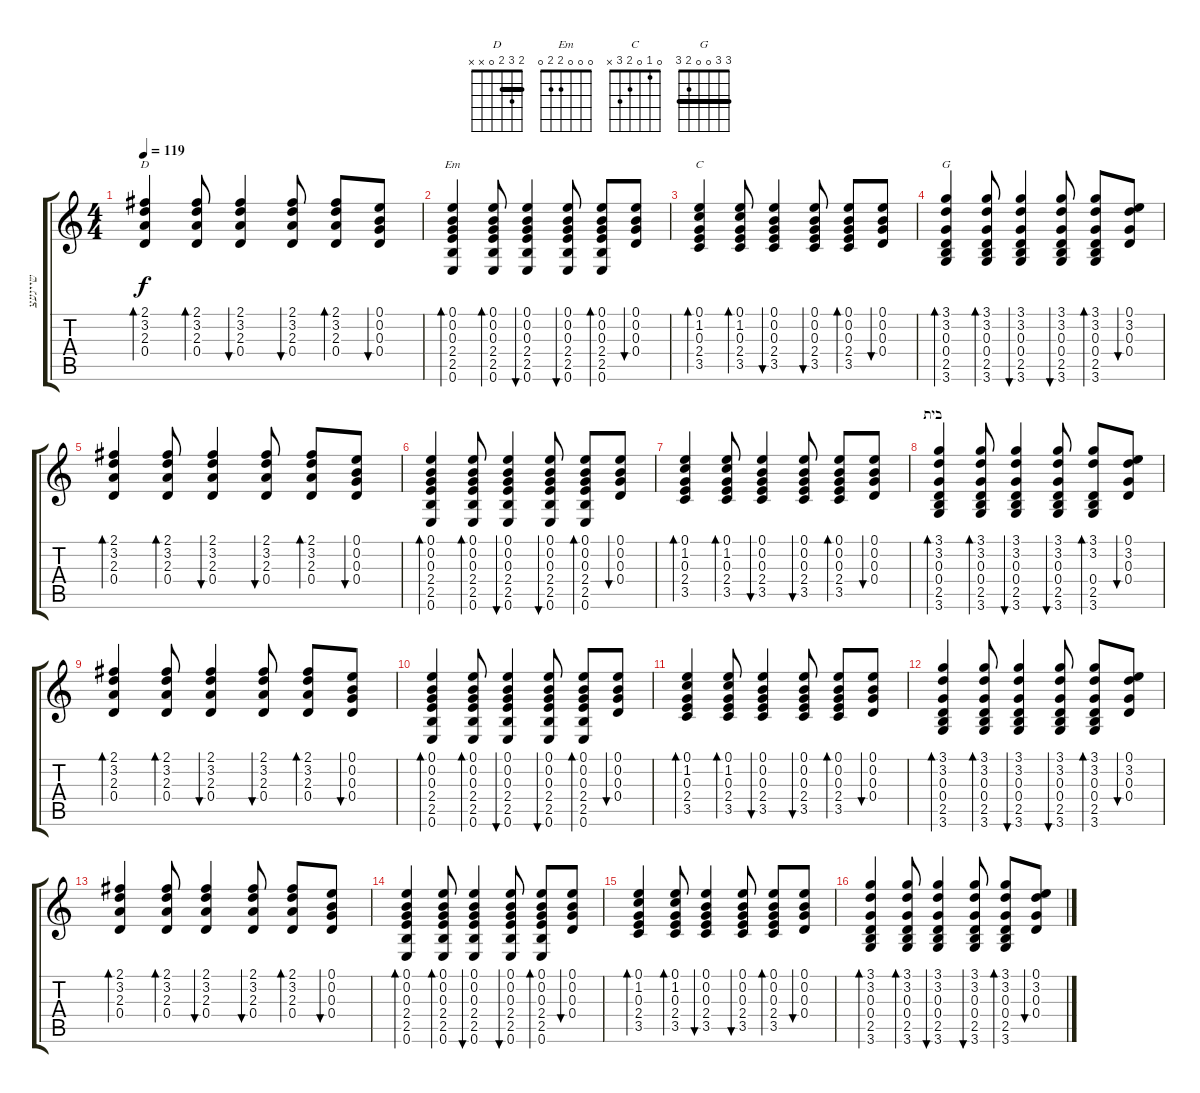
\track ("שייגעצ" "שייגעצ") {instrument electricguitarjazz}
\staff {score tabs}
\tuning (E4 B3 G3 D3 A2 E2) {hide}
\chord ("D" 2 3 2 0 x x) {barre 2}
\chord ("Em" 0 0 0 2 2 0)
\chord ("C" 0 1 0 2 3 x)
\chord ("G" 3 3 0 0 2 3) {barre 3}
\ts (4 4)
\tempo 119
\clef g2
\ks c
(2.1 3.2 2.3 0.4).4{bd 120 ch "D" dy f} (2.1 3.2 2.3 0.4).8{bd 60} (2.1 3.2 2.3 0.4).4{bu 30} (2.1 3.2 2.3 0.4).8{bu 30} (2.1 3.2 2.3 0.4).8{bd 30} (0.1 0.2 0.3 0.4).8{bu 30} |
(0.1 0.2 0.3 2.4 2.5 0.6).4{bd 60 ch "Em"} (0.1 0.2 0.3 2.4 2.5 0.6).8{bd 60} (0.1 0.2 0.3 2.4 2.5 0.6).4{bu 30} (0.1 0.2 0.3 2.4 2.5 0.6).8{bu 30} (0.1 0.2 0.3 2.4 2.5 0.6).8{bd 30} (0.1 0.2 0.3 0.4).8{bu 30} |
(0.1 1.2 0.3 2.4 3.5).4{bd 120 ch "C"} (0.1 1.2 0.3 2.4 3.5).8{bd 60} (0.1 0.2 0.3 2.4 3.5).4{bu 30} (0.1 0.2 0.3 2.4 3.5).8{bu 30} (0.1 0.2 0.3 2.4 3.5).8{bd 30} (0.1 0.2 0.3 0.4).8{bu 30} |
(3.1 3.2 0.3 0.4 2.5 3.6).4{bd 120 ch "G"} (3.1 3.2 0.3 0.4 2.5 3.6).8{bd 60} (3.1 3.2 0.3 0.4 2.5 3.6).4{bu 30} (3.1 3.2 0.3 0.4 2.5 3.6).8{bu 30} (3.1 3.2 0.3 0.4 2.5 3.6).8{bd 30} (0.1 3.2 0.3 0.4).8{bu 30} |
(2.1 3.2 2.3 0.4).4{bd 120} (2.1 3.2 2.3 0.4).8{bd 60} (2.1 3.2 2.3 0.4).4{bu 30} (2.1 3.2 2.3 0.4).8{bu 30} (2.1 3.2 2.3 0.4).8{bd 30} (0.1 0.2 0.3 0.4).8{bu 30} |
(0.1 0.2 0.3 2.4 2.5 0.6).4{bd 60} (0.1 0.2 0.3 2.4 2.5 0.6).8{bd 60} (0.1 0.2 0.3 2.4 2.5 0.6).4{bu 30} (0.1 0.2 0.3 2.4 2.5 0.6).8{bu 30} (0.1 0.2 0.3 2.4 2.5 0.6).8{bd 30} (0.1 0.2 0.3 0.4).8{bu 30} |
(0.1 1.2 0.3 2.4 3.5).4{bd 120} (0.1 1.2 0.3 2.4 3.5).8{bd 60} (0.1 0.2 0.3 2.4 3.5).4{bu 30} (0.1 0.2 0.3 2.4 3.5).8{bu 30} (0.1 0.2 0.3 2.4 3.5).8{bd 30} (0.1 0.2 0.3 0.4).8{bu 30} |
\section ("" "בית")
(3.1 3.2 0.3 0.4 2.5 3.6).4{bd 120} (3.1 3.2 0.3 0.4 2.5 3.6).8{bd 60} (3.1 3.2 0.3 0.4 2.5 3.6).4{bu 30} (3.1 3.2 0.3 0.4 2.5 3.6).8{bu 30} (3.1 3.2 0.4 2.5 3.6).8{bd 30} (0.1 3.2 0.3 0.4).8{bu 30} |
(2.1 3.2 2.3 0.4).4{bd 120} (2.1 3.2 2.3 0.4).8{bd 60} (2.1 3.2 2.3 0.4).4{bu 30} (2.1 3.2 2.3 0.4).8{bu 30} (2.1 3.2 2.3 0.4).8{bd 30} (0.1 0.2 0.3 0.4).8{bu 30} |
(0.1 0.2 0.3 2.4 2.5 0.6).4{bd 60} (0.1 0.2 0.3 2.4 2.5 0.6).8{bd 60} (0.1 0.2 0.3 2.4 2.5 0.6).4{bu 30} (0.1 0.2 0.3 2.4 2.5 0.6).8{bu 30} (0.1 0.2 0.3 2.4 2.5 0.6).8{bd 30} (0.1 0.2 0.3 0.4).8{bu 30} |
(0.1 1.2 0.3 2.4 3.5).4{bd 120} (0.1 1.2 0.3 2.4 3.5).8{bd 60} (0.1 0.2 0.3 2.4 3.5).4{bu 30} (0.1 0.2 0.3 2.4 3.5).8{bu 30} (0.1 0.2 0.3 2.4 3.5).8{bd 30} (0.1 0.2 0.3 0.4).8{bu 30} |
(3.1 3.2 0.3 0.4 2.5 3.6).4{bd 120} (3.1 3.2 0.3 0.4 2.5 3.6).8{bd 60} (3.1 3.2 0.3 0.4 2.5 3.6).4{bu 30} (3.1 3.2 0.3 0.4 2.5 3.6).8{bu 30} (3.1 3.2 0.3 0.4 2.5 3.6).8{bd 30} (0.1 3.2 0.3 0.4).8{bu 30} |
(2.1 3.2 2.3 0.4).4{bd 120} (2.1 3.2 2.3 0.4).8{bd 60} (2.1 3.2 2.3 0.4).4{bu 30} (2.1 3.2 2.3 0.4).8{bu 30} (2.1 3.2 2.3 0.4).8{bd 30} (0.1 0.2 0.3 0.4).8{bu 30} |
(0.1 0.2 0.3 2.4 2.5 0.6).4{bd 60} (0.1 0.2 0.3 2.4 2.5 0.6).8{bd 60} (0.1 0.2 0.3 2.4 2.5 0.6).4{bu 30} (0.1 0.2 0.3 2.4 2.5 0.6).8{bu 30} (0.1 0.2 0.3 2.4 2.5 0.6).8{bd 30} (0.1 0.2 0.3 0.4).8{bu 30} |
(0.1 1.2 0.3 2.4 3.5).4{bd 120} (0.1 1.2 0.3 2.4 3.5).8{bd 60} (0.1 0.2 0.3 2.4 3.5).4{bu 30} (0.1 0.2 0.3 2.4 3.5).8{bu 30} (0.1 0.2 0.3 2.4 3.5).8{bd 30} (0.1 0.2 0.3 0.4).8{bu 30} |
(3.1 3.2 0.3 0.4 2.5 3.6).4{bd 120} (3.1 3.2 0.3 0.4 2.5 3.6).8{bd 60} (3.1 3.2 0.3 0.4 2.5 3.6).4{bu 30} (3.1 3.2 0.3 0.4 2.5 3.6).8{bu 30} (3.1 3.2 0.3 0.4 2.5 3.6).8{bd 30} (0.1 3.2 0.3 0.4).8{bu 30}
